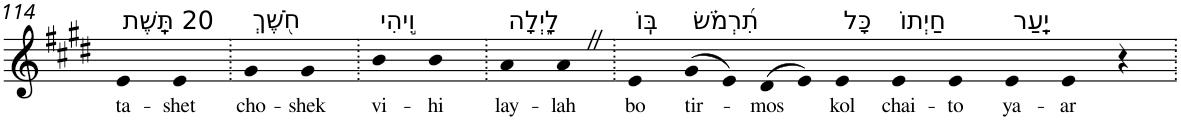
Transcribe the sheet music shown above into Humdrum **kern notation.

**kern	**text
*part1	*part1
*staff1	*staff1
*I"Piano	*
*I'Pno	*
!!LO:PB:g=z
*clefG2	*
*k[f#c#g#d#]	*
*E:	*
=114	=114
!LO:TX:a:t=20 תָּֽשֶׁת	!
!	!LO:LY:b
4e	ta-
!	!LO:LY:b
4e	-shet
=115.	=115.
!LO:TX:a:t=חֹ֭שֶׁךְ	!
!	!LO:LY:b
4g#	cho-
!	!LO:LY:b
4g#	-shek
=116.	=116.
!LO:TX:a:t=וִ֣יהִי	!
!	!LO:LY:b
4b	vi-
!	!LO:LY:b
4b	-hi
=117.	=117.
!LO:TX:a:t=לָ֑יְלָה	!
!	!LO:LY:b
4a	lay-
!	!LO:LY:b
4aZ	-lah
=118.	=118.
!LO:TX:a:t=בּֽוֹ	!
!	!LO:LY:b
4e	bo
!LO:TX:a:t=תִ֝רְמֹ֗שׂ	!
!	!LO:LY:b
(>8g#	tir-
8e)	.
!	!LO:LY:b
(>8d#	-mos
8e)	.
!LO:TX:a:t=כָּל	!
!	!LO:LY:b
4e	kol
!LO:TX:a:t=חַיְתוֹ	!
!	!LO:LY:b
4e	chai-
!	!LO:LY:b
4e	-to
!LO:TX:a:t=יָֽעַר	!
!	!LO:LY:b
4e	ya-
!	!LO:LY:b
4e	-ar
4r	.
=.	=.
*-	*-
